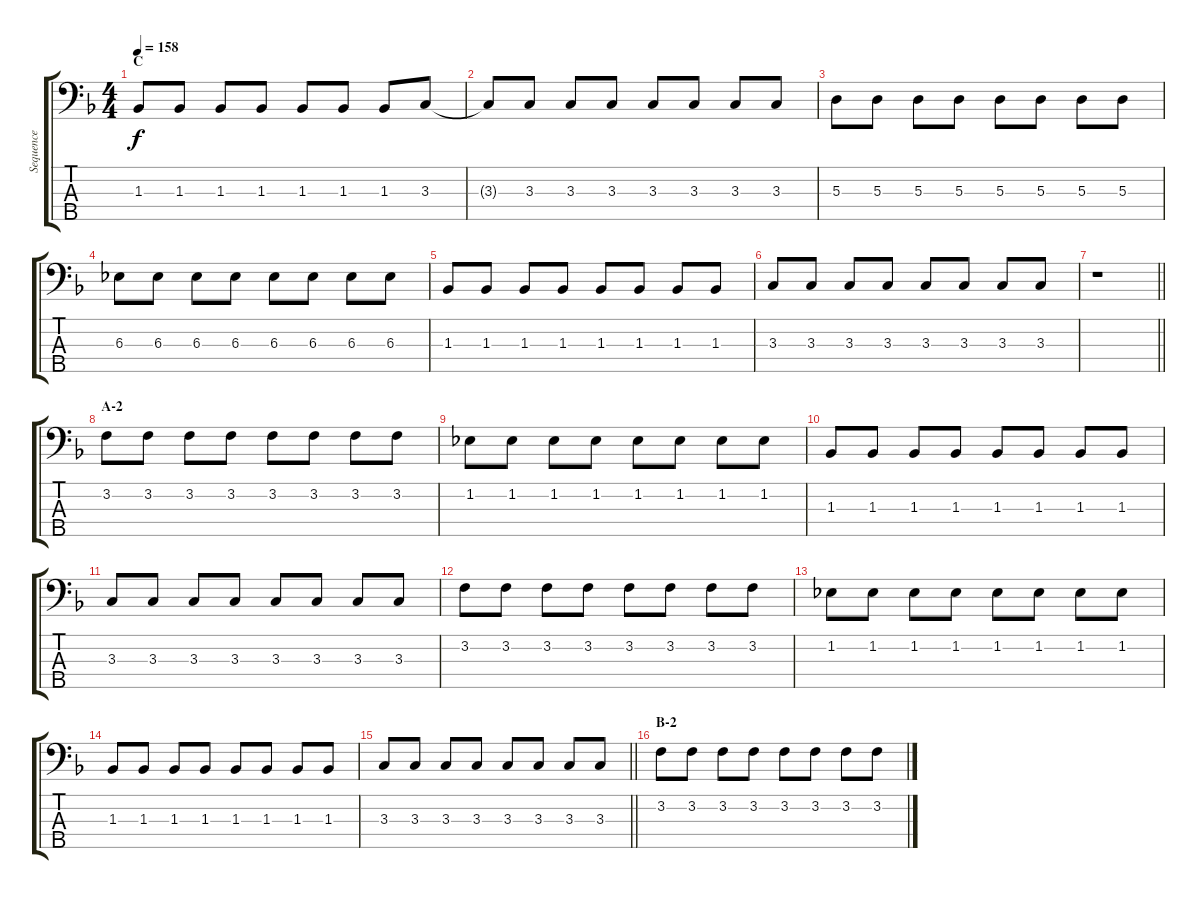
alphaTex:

\track ("Sequence" "Sequence") {instrument synthbass1}
\staff {score tabs}
\tuning (G2 D2 A1 E1 B0) {hide}
\ts (4 4)
\section ("" "C")
\tempo 158
\clef f4
\ks f
1.3.8{dy f} 1.3.8 1.3.8 1.3.8 1.3.8 1.3.8 1.3.8 3.3.8 |
3.3{t}.8 3.3.8 3.3.8 3.3.8 3.3.8 3.3.8 3.3.8 3.3.8 |
5.3.8 5.3.8 5.3.8 5.3.8 5.3.8 5.3.8 5.3.8 5.3.8 |
6.3.8 6.3.8 6.3.8 6.3.8 6.3.8 6.3.8 6.3.8 6.3.8 |
1.3.8 1.3.8 1.3.8 1.3.8 1.3.8 1.3.8 1.3.8 1.3.8 |
3.3.8 3.3.8 3.3.8 3.3.8 3.3.8 3.3.8 3.3.8 3.3.8 |
\barLineRight lightlight
r.1 |
\section ("" "A-2")
3.2.8 3.2.8 3.2.8 3.2.8 3.2.8 3.2.8 3.2.8 3.2.8 |
1.2.8 1.2.8 1.2.8 1.2.8 1.2.8 1.2.8 1.2.8 1.2.8 |
1.3.8 1.3.8 1.3.8 1.3.8 1.3.8 1.3.8 1.3.8 1.3.8 |
3.3.8 3.3.8 3.3.8 3.3.8 3.3.8 3.3.8 3.3.8 3.3.8 |
3.2.8 3.2.8 3.2.8 3.2.8 3.2.8 3.2.8 3.2.8 3.2.8 |
1.2.8 1.2.8 1.2.8 1.2.8 1.2.8 1.2.8 1.2.8 1.2.8 |
1.3.8 1.3.8 1.3.8 1.3.8 1.3.8 1.3.8 1.3.8 1.3.8 |
\barLineRight lightlight
3.3.8 3.3.8 3.3.8 3.3.8 3.3.8 3.3.8 3.3.8 3.3.8 |
\section ("" "B-2")
3.2.8 3.2.8 3.2.8 3.2.8 3.2.8 3.2.8 3.2.8 3.2.8
